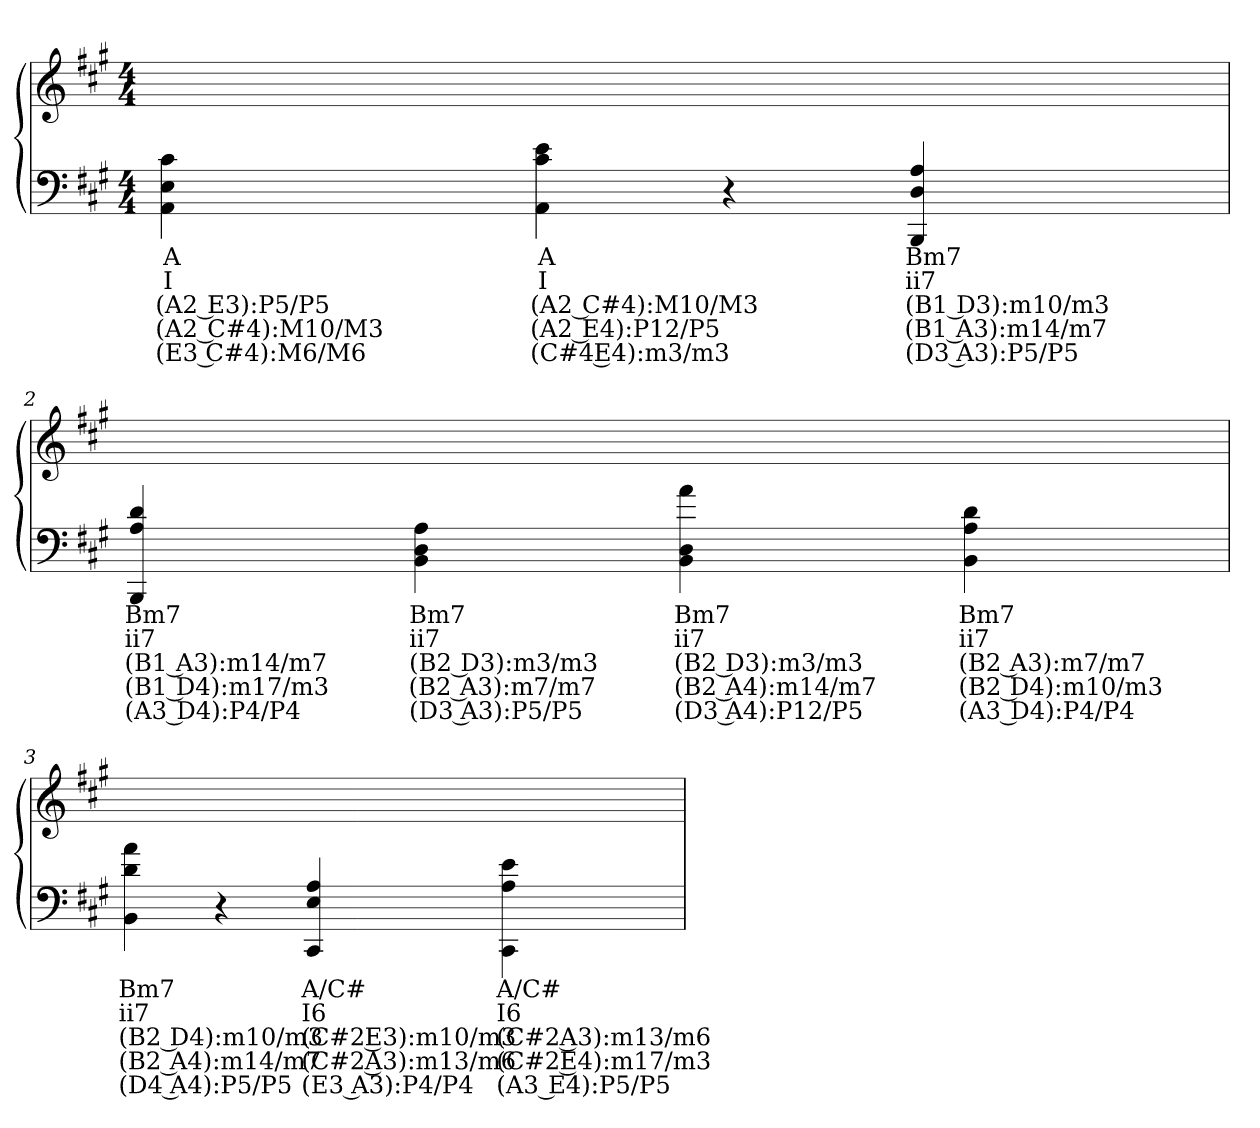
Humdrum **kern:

**kern	**text	**text	**text	**text	**text	**kern
*part2	*part2	*part2	*part2	*part2	*part2	*part1
*staff2	*staff2	*staff2	*staff2	*staff2	*staff2	*staff1
*clefF4	*	*	*	*	*	*clefG2
*k[f#c#g#]	*	*	*	*	*	*k[f#c#g#]
*A:	*	*	*	*	*	*A:
*M4/4	*	*	*	*	*	*M4/4
*MM60	*	*	*	*	*	*MM60
=1	=1	=1	=1	=1	=1	=1
4AA 4E 4c#	A	I	(A2 E3):P5/P5	(A2 C#4):M10/M3	(E3 C#4):M6/M6	1ryy
4AA 4c# 4e	A	I	(A2 C#4):M10/M3	(A2 E4):P12/P5	(C#4 E4):m3/m3	.
4r	.	.	.	.	.	.
4BBB 4D 4A	Bm7	ii7	(B1 D3):m10/m3	(B1 A3):m14/m7	(D3 A3):P5/P5	.
=2	=2	=2	=2	=2	=2	=2
4BBB 4A 4d	Bm7	ii7	(B1 A3):m14/m7	(B1 D4):m17/m3	(A3 D4):P4/P4	1ryy
4BB 4D 4A	Bm7	ii7	(B2 D3):m3/m3	(B2 A3):m7/m7	(D3 A3):P5/P5	.
4BB 4D 4a	Bm7	ii7	(B2 D3):m3/m3	(B2 A4):m14/m7	(D3 A4):P12/P5	.
4BB 4A 4d	Bm7	ii7	(B2 A3):m7/m7	(B2 D4):m10/m3	(A3 D4):P4/P4	.
=3	=3	=3	=3	=3	=3	=3
4BB 4d 4a	Bm7	ii7	(B2 D4):m10/m3	(B2 A4):m14/m7	(D4 A4):P5/P5	1ryy
4r	.	.	.	.	.	.
4CC# 4E 4A	A/C#	I6	(C#2 E3):m10/m3	(C#2 A3):m13/m6	(E3 A3):P4/P4	.
4CC# 4A 4e	A/C#	I6	(C#2 A3):m13/m6	(C#2 E4):m17/m3	(A3 E4):P5/P5	.
=	=	=	=	=	=	=
*-	*-	*-	*-	*-	*-	*-
